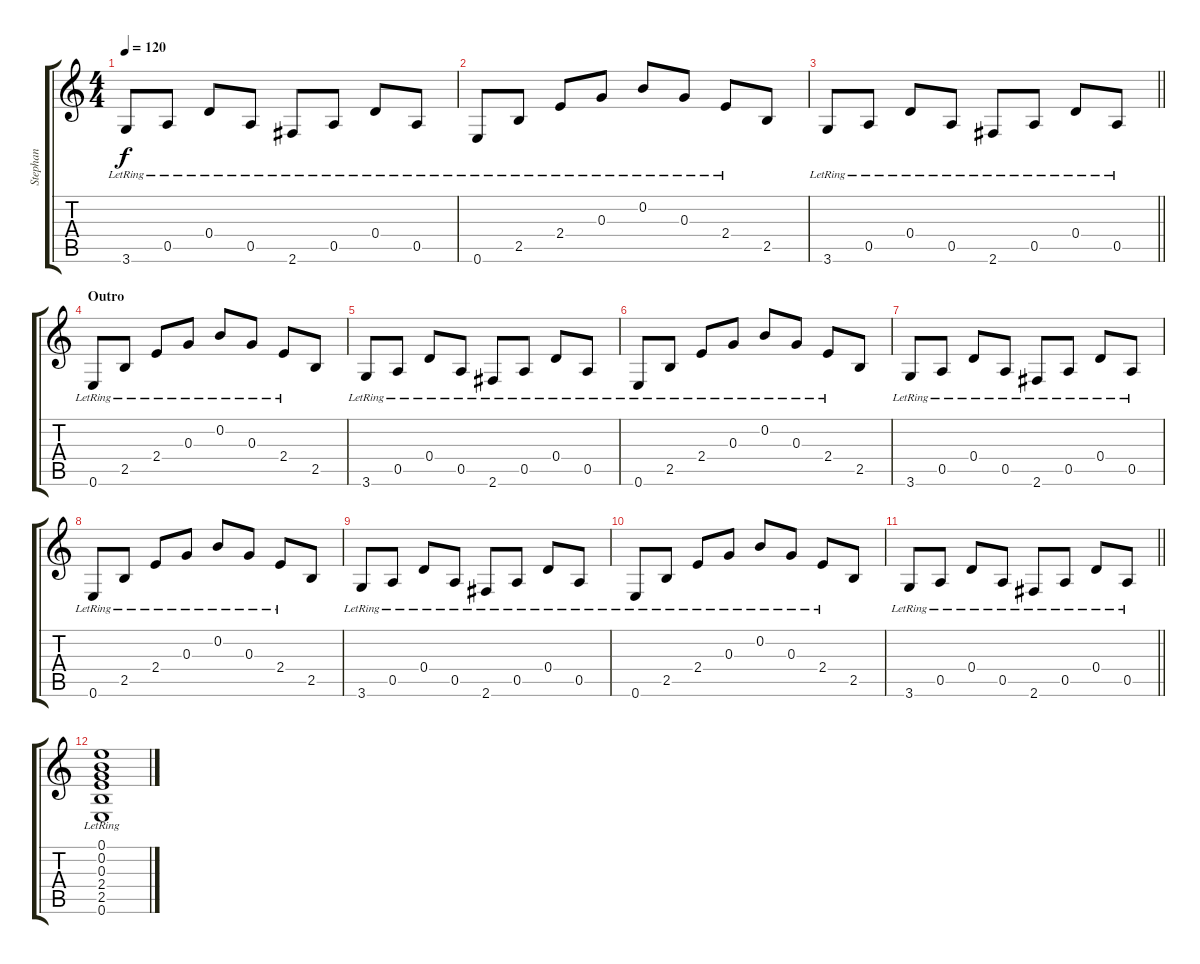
\track ("Stephan" "Stephan") {instrument acousticguitarsteel}
\staff {score tabs}
\tuning (E4 B3 G3 D3 A2 E2) {hide}
\ts (4 4)
\tempo 120
\clef g2
\ks c
3.6{lr}.8{dy f} 0.5{lr}.8 0.4{lr}.8 0.5{lr}.8 2.6{lr}.8 0.5{lr}.8 0.4{lr}.8 0.5{lr}.8 |
0.6{lr}.8 2.5{lr}.8 2.4{lr}.8 0.3{lr}.8 0.2{lr}.8 0.3{lr}.8 2.4{lr}.8 2.5.8 |
\barLineRight lightlight
3.6{lr}.8 0.5{lr}.8 0.4{lr}.8 0.5{lr}.8 2.6{lr}.8 0.5{lr}.8 0.4{lr}.8 0.5{lr}.8 |
\section ("" "Outro")
0.6{lr}.8 2.5{lr}.8 2.4{lr}.8 0.3{lr}.8 0.2{lr}.8 0.3{lr}.8 2.4{lr}.8 2.5.8 |
3.6{lr}.8 0.5{lr}.8 0.4{lr}.8 0.5{lr}.8 2.6{lr}.8 0.5{lr}.8 0.4{lr}.8 0.5{lr}.8 |
0.6{lr}.8 2.5{lr}.8 2.4{lr}.8 0.3{lr}.8 0.2{lr}.8 0.3{lr}.8 2.4{lr}.8 2.5.8 |
3.6{lr}.8 0.5{lr}.8 0.4{lr}.8 0.5{lr}.8 2.6{lr}.8 0.5{lr}.8 0.4{lr}.8 0.5{lr}.8 |
0.6{lr}.8 2.5{lr}.8 2.4{lr}.8 0.3{lr}.8 0.2{lr}.8 0.3{lr}.8 2.4{lr}.8 2.5.8 |
3.6{lr}.8 0.5{lr}.8 0.4{lr}.8 0.5{lr}.8 2.6{lr}.8 0.5{lr}.8 0.4{lr}.8 0.5{lr}.8 |
0.6{lr}.8 2.5{lr}.8 2.4{lr}.8 0.3{lr}.8 0.2{lr}.8 0.3{lr}.8 2.4{lr}.8 2.5.8 |
\barLineRight lightlight
3.6{lr}.8 0.5{lr}.8 0.4{lr}.8 0.5{lr}.8 2.6{lr}.8 0.5{lr}.8 0.4{lr}.8 0.5{lr}.8 |
(0.1{lr} 0.2{lr} 0.3{lr} 2.4{lr} 2.5{lr} 0.6{lr}).1
